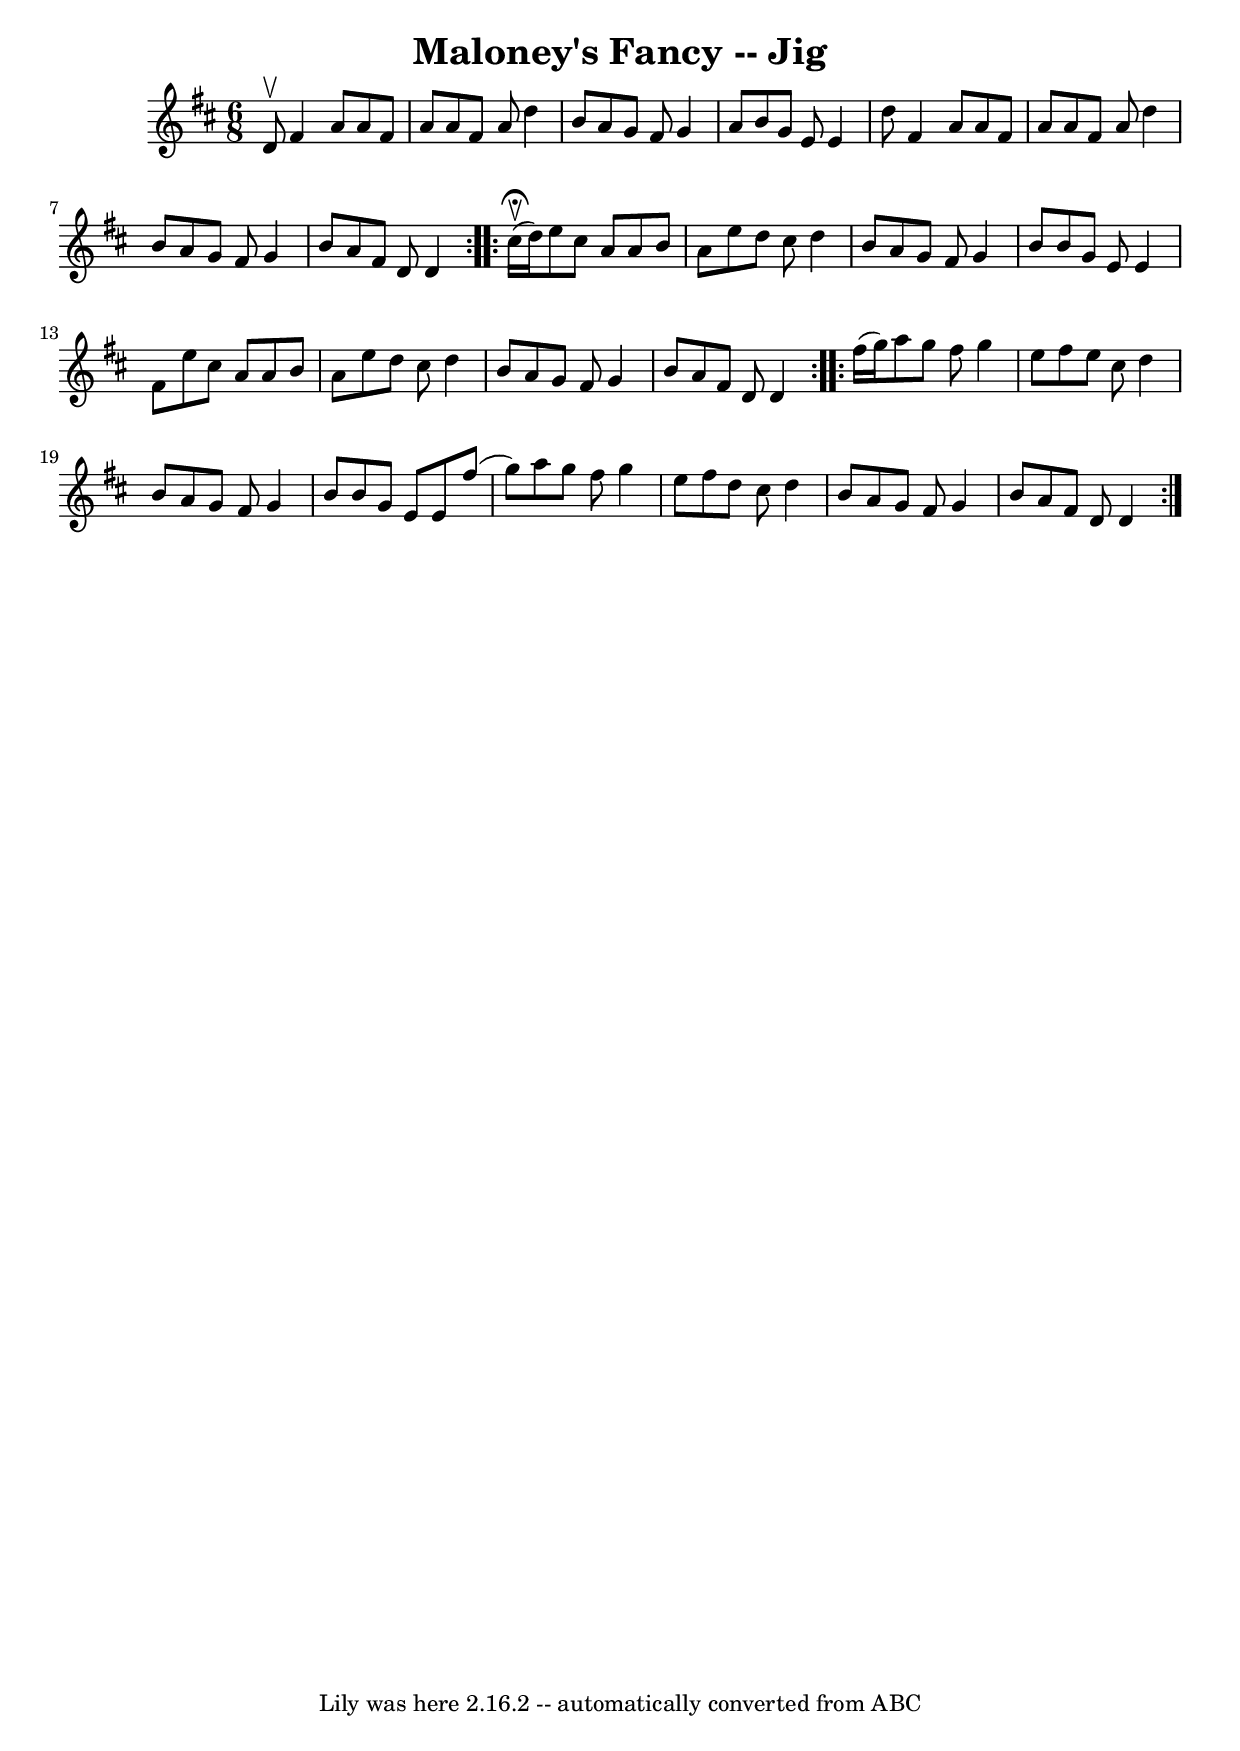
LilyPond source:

\version "2.16.2"
\include "Mammoth.ily"
\header {
  %% book = "Ryan's Mammoth Collection"
  crossRefNumber = "1"
  footnotes = "\\\\90 473"
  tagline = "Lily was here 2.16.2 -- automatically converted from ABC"
  title = "Maloney's Fancy -- Jig"

}
voicedefault =  {



  \repeat volta 2 {

    \time 6/8 
    \key d \major
    d'8^\upbow |
    fis'4 a'8 a'8 fis'8 
    a'8    |
    a'8 fis'8 a'8 d''4 b'8    |
    a'8    
    g'8 fis'8 g'4 a'8    |
    b'8 g'8 e'8 e'4 d''8    
    |
    fis'4 a'8 a'8 fis'8 a'8    |
    a'8 fis'8    
    a'8 d''4 b'8    |
    a'8 g'8 fis'8 g'4 b'8    |
    
    a'8 fis'8 d'8 d'4    
  }     
  \repeat volta 2 {
    cis''16 ^\fermata^\upbow(d''16) |
    e''8 cis''8 a'8 a'8 b'8  
    a'8    |
    e''8 d''8 cis''8 d''4 b'8    |
    a'8    
    g'8 fis'8 g'4 b'8    |
    b'8 g'8 e'8 e'4 fis'8    
    |
    e''8 cis''8 a'8 a'8 b'8 a'8    |
    e''8    
    d''8 cis''8 d''4 b'8    |
    a'8 g'8 fis'8 g'4 b'8   
    |
    a'8 fis'8 d'8 d'4  
  }     
  \repeat volta 2 {
    fis''16 (
    g''16) |
    a''8 g''8 fis''8 g''4 e''8    |
    
    fis''8 e''8 cis''8 d''4 b'8    |
    a'8 g'8 fis'8    
    g'4 b'8    |
    b'8 g'8 e'8 e'8 fis''8 (g''8)   
    |
    a''8 g''8 fis''8 g''4 e''8    |
    fis''8    
    d''8 cis''8 d''4 b'8    |
    a'8 g'8 fis'8 g'4 b'8   
    |
    a'8 fis'8 d'8 d'4      
  }   

}

\score{
  <<

    \context Staff="default"
    {
      \voicedefault 
      
    }

  >>
  \layout {
    
  }
  \midi {
  }

}
